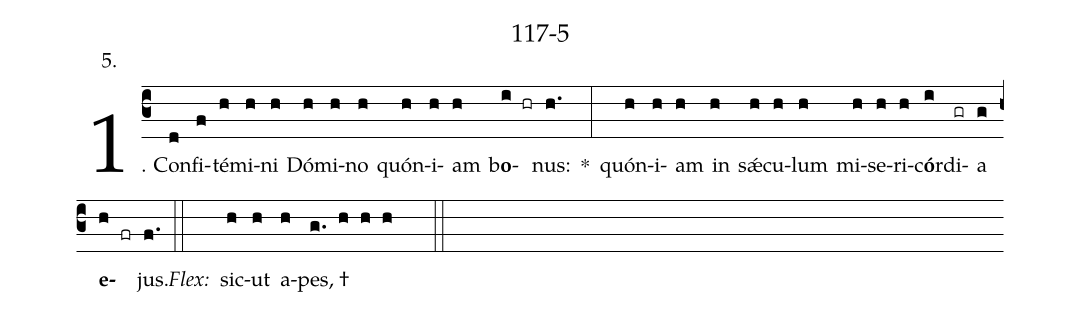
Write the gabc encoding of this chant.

name: 117-5;
annotation: 5.;
%%
(c3)1. Con(d)fi(f)té(h)mi(h)ni(h) Dó(h)mi(h)no(h) quón(h)i(h)am(h) b<b>o</b>(i hr)nus:(h.) *(:) quón(h)i(h)am(h) in(h) sǽ(h)cu(h)lum(h) mi(h)se(h)ri(h)c<b>ó</b>r(i)di(gr)a(g) <b>e</b>(h fr)jus.(f.) (::)
<i>Flex:</i>()  sic(h)ut(h) a(h)pes, †(g. h h h  ::)
